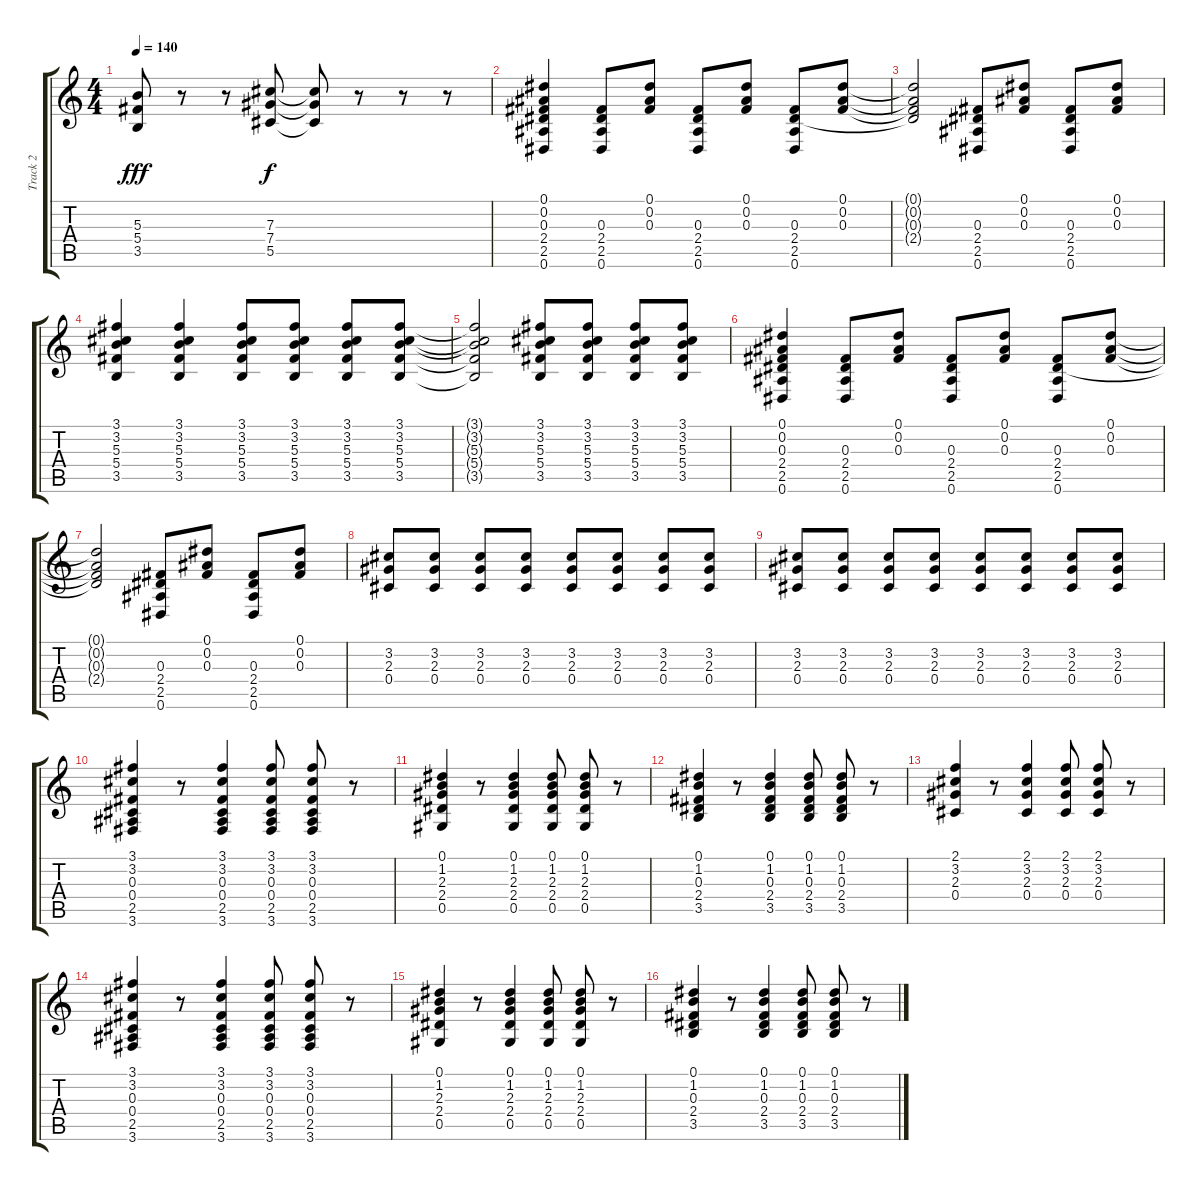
\track ("Track 2" "Track 2") {instrument acousticguitarsteel}
\staff {score tabs}
\tuning (Eb4 Bb3 Gb3 Db3 Ab2 Eb2) {hide}
\ts (4 4)
\tempo 140
\clef g2
\ks c
(5.3 5.4 3.5).8{dy fff} r.8 r.8 (7.3 7.4 5.5).8{dy f} (7.3{t} 7.4{t} 5.5{t}).8 r.8 r.8 r.8 |
(0.1 0.2 0.3 2.4 2.5 0.6).4 (0.3 2.4 2.5 0.6).8 (0.1 0.2 0.3).8 (0.3 2.4 2.5 0.6).8 (0.1 0.2 0.3).8 (0.3 2.4 2.5 0.6).8 (0.1 0.2 0.3).8 |
(0.1{t} 0.2{t} 0.3{t} 2.4{t}).2 (0.3 2.4 2.5 0.6).8 (0.1 0.2 0.3).8 (0.3 2.4 2.5 0.6).8 (0.1 0.2 0.3).8 |
(3.1 3.2 5.3 5.4 3.5).4 (3.1 3.2 5.3 5.4 3.5).4 (3.1 3.2 5.3 5.4 3.5).8 (3.1 3.2 5.3 5.4 3.5).8 (3.1 3.2 5.3 5.4 3.5).8 (3.1 3.2 5.3 5.4 3.5).8 |
(3.1{t} 3.2{t} 5.3{t} 5.4{t} 3.5{t}).2 (3.1 3.2 5.3 5.4 3.5).8 (3.1 3.2 5.3 5.4 3.5).8 (3.1 3.2 5.3 5.4 3.5).8 (3.1 3.2 5.3 5.4 3.5).8 |
(0.1 0.2 0.3 2.4 2.5 0.6).4 (0.3 2.4 2.5 0.6).8 (0.1 0.2 0.3).8 (0.3 2.4 2.5 0.6).8 (0.1 0.2 0.3).8 (0.3 2.4 2.5 0.6).8 (0.1 0.2 0.3).8 |
(0.1{t} 0.2{t} 0.3{t} 2.4{t}).2 (0.3 2.4 2.5 0.6).8 (0.1 0.2 0.3).8 (0.3 2.4 2.5 0.6).8 (0.1 0.2 0.3).8 |
(3.2 2.3 0.4).8 (3.2 2.3 0.4).8 (3.2 2.3 0.4).8 (3.2 2.3 0.4).8 (3.2 2.3 0.4).8 (3.2 2.3 0.4).8 (3.2 2.3 0.4).8 (3.2 2.3 0.4).8 |
(3.2 2.3 0.4).8 (3.2 2.3 0.4).8 (3.2 2.3 0.4).8 (3.2 2.3 0.4).8 (3.2 2.3 0.4).8 (3.2 2.3 0.4).8 (3.2 2.3 0.4).8 (3.2 2.3 0.4).8 |
(3.1 3.2 0.3 0.4 2.5 3.6).4 r.8 (3.1 3.2 0.3 0.4 2.5 3.6).4 (3.1 3.2 0.3 0.4 2.5 3.6).8 (3.1 3.2 0.3 0.4 2.5 3.6).8 r.8 |
(0.1 1.2 2.3 2.4 0.5).4 r.8 (0.1 1.2 2.3 2.4 0.5).4 (0.1 1.2 2.3 2.4 0.5).8 (0.1 1.2 2.3 2.4 0.5).8 r.8 |
(0.1 1.2 0.3 2.4 3.5).4 r.8 (0.1 1.2 0.3 2.4 3.5).4 (0.1 1.2 0.3 2.4 3.5).8 (0.1 1.2 0.3 2.4 3.5).8 r.8 |
(2.1 3.2 2.3 0.4).4 r.8 (2.1 3.2 2.3 0.4).4 (2.1 3.2 2.3 0.4).8 (2.1 3.2 2.3 0.4).8 r.8 |
(3.1 3.2 0.3 0.4 2.5 3.6).4 r.8 (3.1 3.2 0.3 0.4 2.5 3.6).4 (3.1 3.2 0.3 0.4 2.5 3.6).8 (3.1 3.2 0.3 0.4 2.5 3.6).8 r.8 |
(0.1 1.2 2.3 2.4 0.5).4 r.8 (0.1 1.2 2.3 2.4 0.5).4 (0.1 1.2 2.3 2.4 0.5).8 (0.1 1.2 2.3 2.4 0.5).8 r.8 |
(0.1 1.2 0.3 2.4 3.5).4 r.8 (0.1 1.2 0.3 2.4 3.5).4 (0.1 1.2 0.3 2.4 3.5).8 (0.1 1.2 0.3 2.4 3.5).8 r.8
